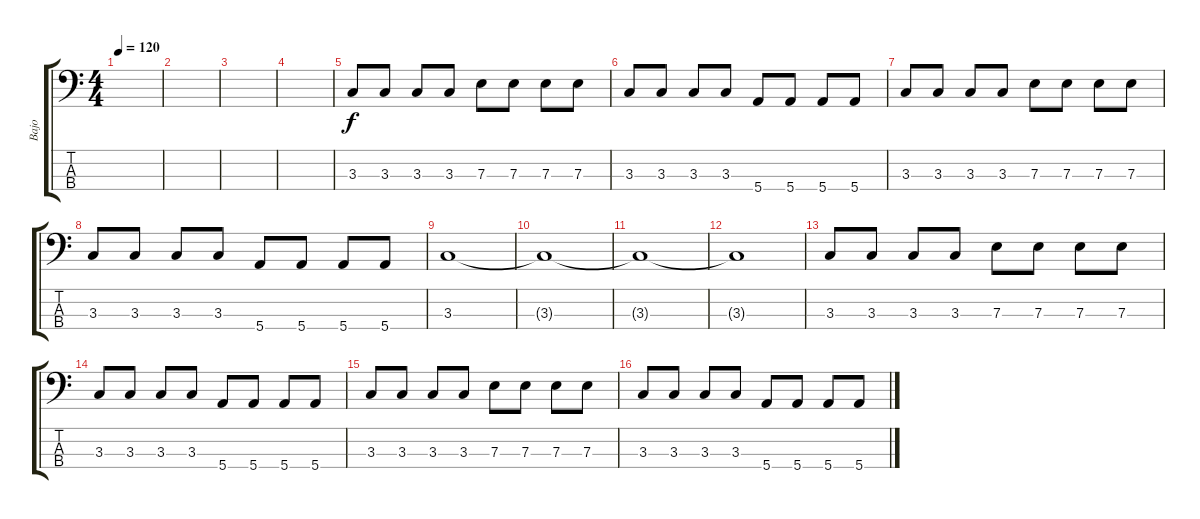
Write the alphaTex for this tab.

\track ("Bajo" "Bajo") {instrument electricbassfinger}
\staff {score tabs}
\tuning (G2 D2 A1 E1) {hide}
\ts (4 4)
\tempo 120
\clef f4
\ks c
|
|
|
|
3.3.8 3.3.8 3.3.8 3.3.8 7.3.8 7.3.8 7.3.8 7.3.8 |
3.3.8 3.3.8 3.3.8 3.3.8 5.4.8 5.4.8 5.4.8 5.4.8 |
3.3.8 3.3.8 3.3.8 3.3.8 7.3.8 7.3.8 7.3.8 7.3.8 |
3.3.8 3.3.8 3.3.8 3.3.8 5.4.8 5.4.8 5.4.8 5.4.8 |
3.3.1 |
3.3{t}.1 |
3.3{t}.1 |
3.3{t}.1 |
3.3.8 3.3.8 3.3.8 3.3.8 7.3.8 7.3.8 7.3.8 7.3.8 |
3.3.8 3.3.8 3.3.8 3.3.8 5.4.8 5.4.8 5.4.8 5.4.8 |
3.3.8 3.3.8 3.3.8 3.3.8 7.3.8 7.3.8 7.3.8 7.3.8 |
3.3.8 3.3.8 3.3.8 3.3.8 5.4.8 5.4.8 5.4.8 5.4.8
